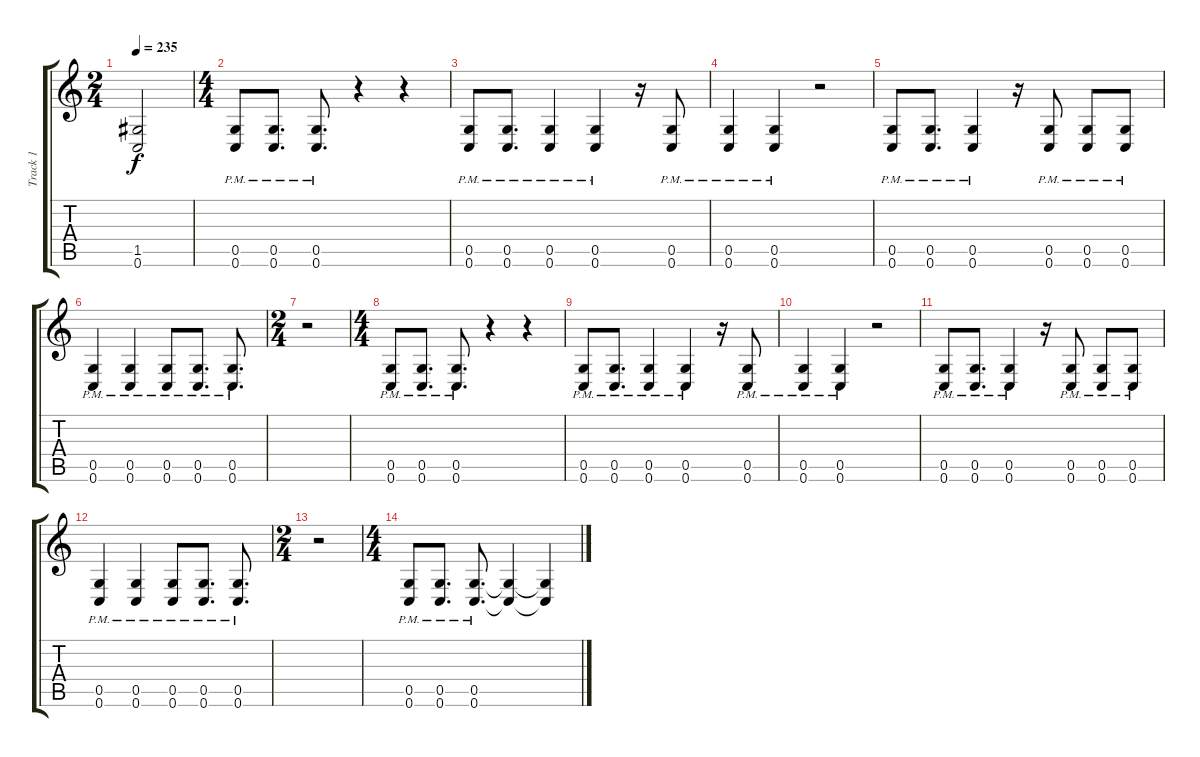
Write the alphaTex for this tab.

\track ("Track 1" "Track 1") {instrument overdrivenguitar}
\staff {score tabs}
\tuning (D4 A3 F3 C3 G2 C2) {hide}
\ts (2 4)
\tempo 235
\clef g2
\ks c
(1.5{t} 0.6{t}).2{dy f} |
\ts (4 4)
(0.5{pm} 0.6{pm}).8 (0.5{pm} 0.6{pm}).8{d} (0.5{pm} 0.6{pm}).8{d} r.4 r.4 |
(0.5{pm} 0.6{pm}).8 (0.5{pm} 0.6{pm}).8{d} (0.5{pm} 0.6{pm}).4 (0.5{pm} 0.6{pm}).4 r.16 (0.5{pm} 0.6{pm}).8 |
(0.5{pm} 0.6{pm}).4 (0.5{pm} 0.6{pm}).4 r.2 |
(0.5{pm} 0.6{pm}).8 (0.5{pm} 0.6{pm}).8{d} (0.5{pm} 0.6{pm}).4 r.16 (0.5{pm} 0.6{pm}).8 (0.5{pm} 0.6{pm}).8 (0.5{pm} 0.6{pm}).8 |
(0.5{pm} 0.6{pm}).4 (0.5{pm} 0.6{pm}).4 (0.5{pm} 0.6{pm}).8 (0.5{pm} 0.6{pm}).8{d} (0.5{pm} 0.6{pm}).8{d} |
\ts (2 4)
r.2 |
\ts (4 4)
(0.5{pm} 0.6{pm}).8 (0.5{pm} 0.6{pm}).8{d} (0.5{pm} 0.6{pm}).8{d} r.4 r.4 |
(0.5{pm} 0.6{pm}).8 (0.5{pm} 0.6{pm}).8{d} (0.5{pm} 0.6{pm}).4 (0.5{pm} 0.6{pm}).4 r.16 (0.5{pm} 0.6{pm}).8 |
(0.5{pm} 0.6{pm}).4 (0.5{pm} 0.6{pm}).4 r.2 |
(0.5{pm} 0.6{pm}).8 (0.5{pm} 0.6{pm}).8{d} (0.5{pm} 0.6{pm}).4 r.16 (0.5{pm} 0.6{pm}).8 (0.5{pm} 0.6{pm}).8 (0.5{pm} 0.6{pm}).8 |
(0.5{pm} 0.6{pm}).4 (0.5{pm} 0.6{pm}).4 (0.5{pm} 0.6{pm}).8 (0.5{pm} 0.6{pm}).8{d} (0.5{pm} 0.6{pm}).8{d} |
\ts (2 4)
r.2 |
\ts (4 4)
(0.5{pm} 0.6{pm}).8 (0.5{pm} 0.6{pm}).8{d} (0.5{pm} 0.6{pm}).8{d} (0.5{t} 0.6{t}).4 (0.5{t} 0.6{t}).4
